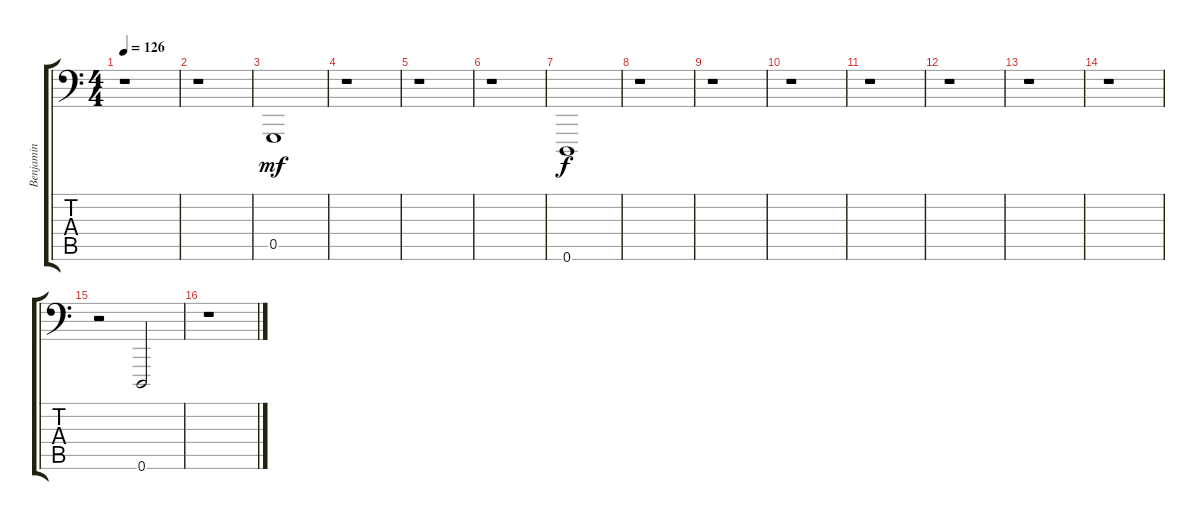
\track ("Benjamin" "Benjamin") {instrument timpani}
\staff {score tabs}
\tuning (D3 A2 F2 C2 G1 D1) {hide}
\ts (4 4)
\tempo 126
\clef f4
\ks c
r.1{dy f} |
r.1 |
0.5.1{dy mf} |
r.1 |
r.1 |
r.1 |
0.6.1{dy f} |
r.1 |
r.1 |
r.1 |
r.1 |
r.1 |
r.1 |
r.1 |
r.2 0.6.2 |
r.1
